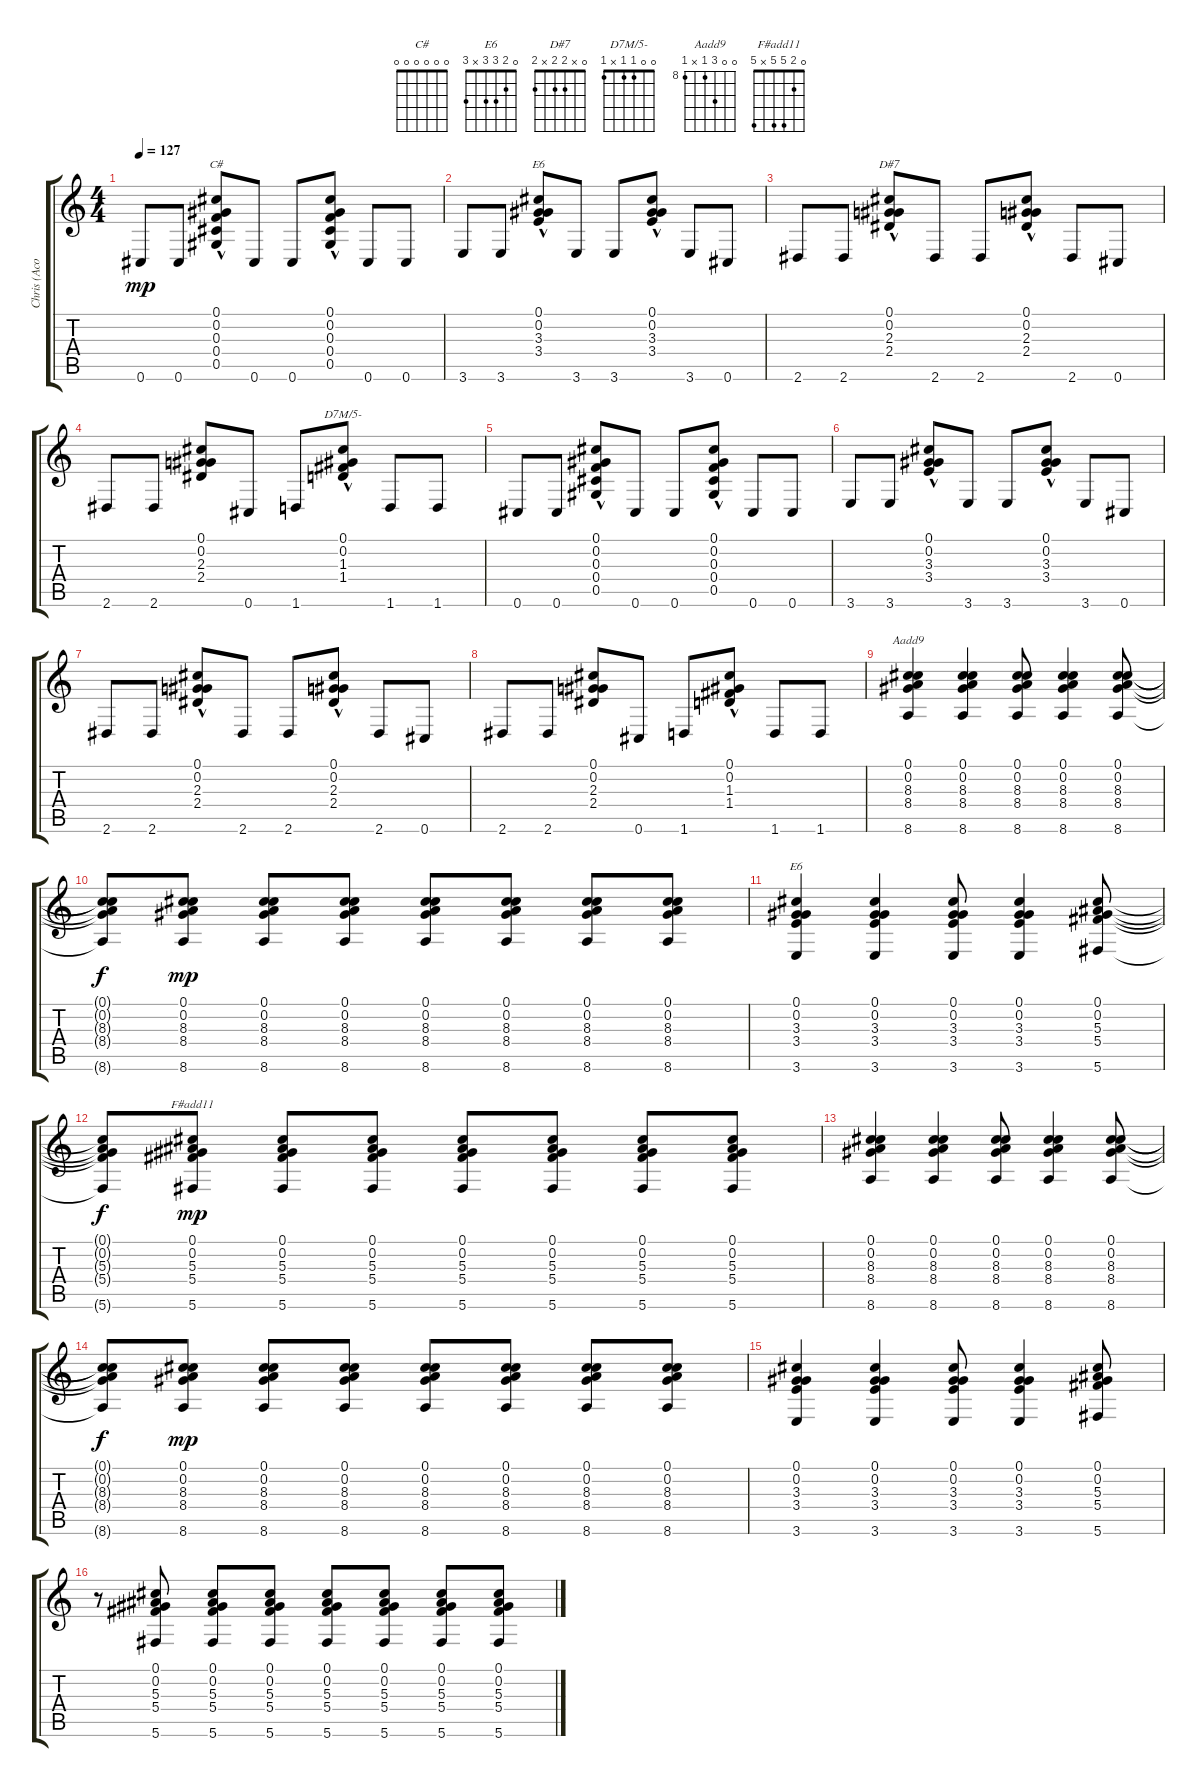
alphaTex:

\track ("Chris (Acoustic) Tune C#,G#,C#,F,G#,C#" "Chris (Aco") {instrument acousticguitarsteel}
\staff {score tabs}
\tuning (Db4 Ab3 F3 Db3 Ab2 Db2) {hide}
\chord ("C#" 0 0 0 0 0 0)
\chord ("E6" 0 0 3 3 x 3)
\chord ("D#7" 0 x 2 2 x 2)
\chord ("D7M/5-" 0 0 1 1 x 1)
\chord ("Aadd9" 0 0 10 8 x 8) {firstfret 8}
\chord ("E6" 0 2 3 3 x 3)
\chord ("F#add11" 0 2 5 5 x 5)
\ts (4 4)
\tempo 127
\clef g2
\ks c
0.6.8{dy mp} 0.6.8 (0.1{hac} 0.2{hac} 0.3{hac} 0.4{hac} 0.5).8{ch "C#"} 0.6.8 0.6.8 (0.1{hac} 0.2{hac} 0.3{hac} 0.4{hac} 0.5).8 0.6.8 0.6.8 |
3.6.8 3.6.8 (0.1{hac} 0.2{hac} 3.3{hac} 3.4{hac}).8{ch "E6"} 3.6.8 3.6.8 (0.1{hac} 0.2{hac} 3.3{hac} 3.4{hac}).8 3.6.8 0.6.8 |
2.6.8 2.6.8 (0.1{hac} 0.2{hac} 2.3{hac} 2.4{hac}).8{ch "D#7"} 2.6.8 2.6.8 (0.1{hac} 0.2{hac} 2.3{hac} 2.4{hac}).8 2.6.8 0.6.8 |
2.6.8 2.6.8 (0.1 0.2 2.3 2.4).8 0.6.8 1.6.8 (0.1{hac} 0.2{hac} 1.3{hac} 1.4).8{ch "D7M/5-"} 1.6.8 1.6.8 |
0.6.8 0.6.8 (0.1{hac} 0.2{hac} 0.3{hac} 0.4{hac} 0.5).8 0.6.8 0.6.8 (0.1{hac} 0.2{hac} 0.3{hac} 0.4{hac} 0.5).8 0.6.8 0.6.8 |
3.6.8 3.6.8 (0.1{hac} 0.2{hac} 3.3{hac} 3.4{hac}).8 3.6.8 3.6.8 (0.1{hac} 0.2{hac} 3.3{hac} 3.4{hac}).8 3.6.8 0.6.8 |
2.6.8 2.6.8 (0.1{hac} 0.2{hac} 2.3{hac} 2.4{hac}).8 2.6.8 2.6.8 (0.1{hac} 0.2{hac} 2.3{hac} 2.4{hac}).8 2.6.8 0.6.8 |
2.6.8 2.6.8 (0.1 0.2 2.3 2.4).8 0.6.8 1.6.8 (0.1{hac} 0.2{hac} 1.3{hac} 1.4).8 1.6.8 1.6.8 |
(0.1 0.2 8.3 8.4 8.6).4{ch "Aadd9"} (0.1 0.2 8.3 8.4 8.6).4 (0.1 0.2 8.3 8.4 8.6).8 (0.1 0.2 8.3 8.4 8.6).4 (0.1 0.2 8.3 8.4 8.6).8 |
(0.1{t} 0.2{t} 8.3{t} 8.4{t} 8.6{t}).8{dy f} (0.1 0.2 8.3 8.4 8.6).8{dy mp} (0.1 0.2 8.3 8.4 8.6).8 (0.1 0.2 8.3 8.4 8.6).8 (0.1 0.2 8.3 8.4 8.6).8 (0.1 0.2 8.3 8.4 8.6).8 (0.1 0.2 8.3 8.4 8.6).8 (0.1 0.2 8.3 8.4 8.6).8 |
(0.1 0.2 3.3 3.4 3.6).4{ch "E6"} (0.1 0.2 3.3 3.4 3.6).4 (0.1 0.2 3.3 3.4 3.6).8 (0.1 0.2 3.3 3.4 3.6).4 (0.1 0.2 5.3 5.4 5.6).8 |
(0.1{t} 0.2{t} 5.3{t} 5.4{t} 5.6{t}).8{dy f} (0.1 0.2 5.3 5.4 5.6).8{ch "F#add11" dy mp} (0.1 0.2 5.3 5.4 5.6).8 (0.1 0.2 5.3 5.4 5.6).8 (0.1 0.2 5.3 5.4 5.6).8 (0.1 0.2 5.3 5.4 5.6).8 (0.1 0.2 5.3 5.4 5.6).8 (0.1 0.2 5.3 5.4 5.6).8 |
(0.1 0.2 8.3 8.4 8.6).4 (0.1 0.2 8.3 8.4 8.6).4 (0.1 0.2 8.3 8.4 8.6).8 (0.1 0.2 8.3 8.4 8.6).4 (0.1 0.2 8.3 8.4 8.6).8 |
(0.1{t} 0.2{t} 8.3{t} 8.4{t} 8.6{t}).8{dy f} (0.1 0.2 8.3 8.4 8.6).8{dy mp} (0.1 0.2 8.3 8.4 8.6).8 (0.1 0.2 8.3 8.4 8.6).8 (0.1 0.2 8.3 8.4 8.6).8 (0.1 0.2 8.3 8.4 8.6).8 (0.1 0.2 8.3 8.4 8.6).8 (0.1 0.2 8.3 8.4 8.6).8 |
(0.1 0.2 3.3 3.4 3.6).4 (0.1 0.2 3.3 3.4 3.6).4 (0.1 0.2 3.3 3.4 3.6).8 (0.1 0.2 3.3 3.4 3.6).4 (0.1 0.2 5.3 5.4 5.6).8 |
r.8 (0.1 0.2 5.3 5.4 5.6).8 (0.1 0.2 5.3 5.4 5.6).8 (0.1 0.2 5.3 5.4 5.6).8 (0.1 0.2 5.3 5.4 5.6).8 (0.1 0.2 5.3 5.4 5.6).8 (0.1 0.2 5.3 5.4 5.6).8 (0.1 0.2 5.3 5.4 5.6).8
